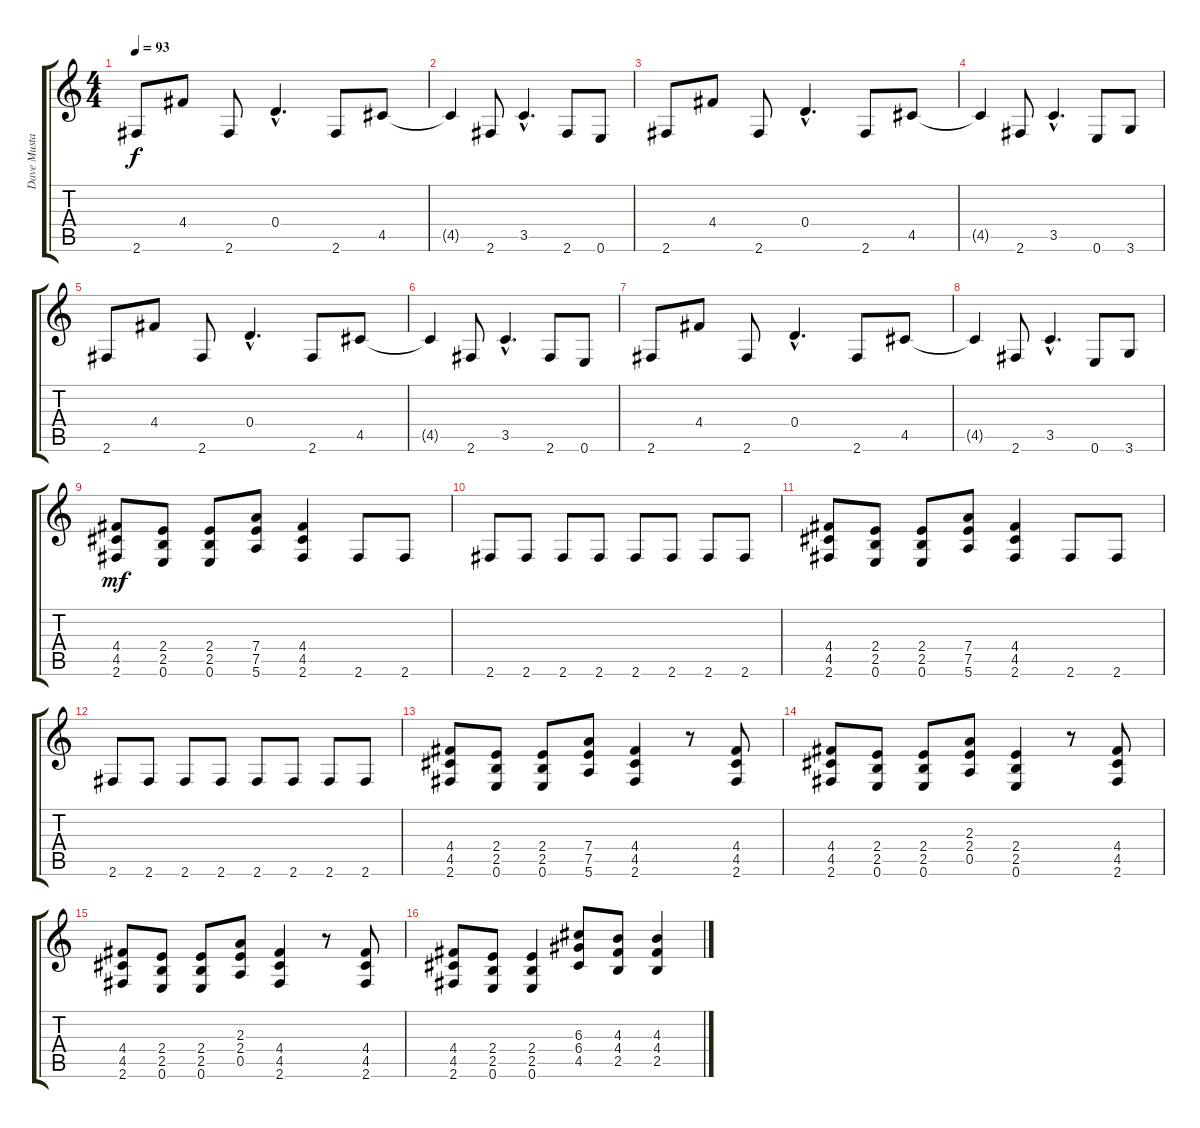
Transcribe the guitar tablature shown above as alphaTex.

\track ("Dave Mustaine" "Dave Musta") {instrument overdrivenguitar}
\staff {score tabs}
\tuning (E4 B3 G3 D3 A2 E2) {hide}
\ts (4 4)
\tempo 93
\clef g2
\ks c
2.6.8{dy f} 4.4.8 2.6.8 0.4{hac}.4{d} 2.6.8 4.5.8 |
4.5{t}.4 2.6.8 3.5{hac}.4{d} 2.6.8 0.6.8 |
2.6.8 4.4.8 2.6.8 0.4{hac}.4{d} 2.6.8 4.5.8 |
4.5{t}.4 2.6.8 3.5{hac}.4{d} 0.6.8 3.6.8 |
2.6.8 4.4.8 2.6.8 0.4{hac}.4{d} 2.6.8 4.5.8 |
4.5{t}.4 2.6.8 3.5{hac}.4{d} 2.6.8 0.6.8 |
2.6.8 4.4.8 2.6.8 0.4{hac}.4{d} 2.6.8 4.5.8 |
4.5{t}.4 2.6.8 3.5{hac}.4{d} 0.6.8 3.6.8 |
(4.4 4.5 2.6).8{dy mf} (2.4 2.5 0.6).8 (2.4 2.5 0.6).8 (7.4 7.5 5.6).8 (4.4 4.5 2.6).4 2.6.8 2.6.8 |
2.6.8 2.6.8 2.6.8 2.6.8 2.6.8 2.6.8 2.6.8 2.6.8 |
(4.4 4.5 2.6).8 (2.4 2.5 0.6).8 (2.4 2.5 0.6).8 (7.4 7.5 5.6).8 (4.4 4.5 2.6).4 2.6.8 2.6.8 |
2.6.8 2.6.8 2.6.8 2.6.8 2.6.8 2.6.8 2.6.8 2.6.8 |
(4.4 4.5 2.6).8 (2.4 2.5 0.6).8 (2.4 2.5 0.6).8 (7.4 7.5 5.6).8 (4.4 4.5 2.6).4 r.8 (4.4 4.5 2.6).8 |
(4.4 4.5 2.6).8 (2.4 2.5 0.6).8 (2.4 2.5 0.6).8 (2.3 2.4 0.5).8 (2.4 2.5 0.6).4 r.8 (4.4 4.5 2.6).8 |
(4.4 4.5 2.6).8 (2.4 2.5 0.6).8 (2.4 2.5 0.6).8 (2.3 2.4 0.5).8 (4.4 4.5 2.6).4 r.8 (4.4 4.5 2.6).8 |
(4.4 4.5 2.6).8 (2.4 2.5 0.6).8 (2.4 2.5 0.6).4 (6.3 6.4 4.5).8 (4.3 4.4 2.5).8 (4.3 4.4 2.5).4
